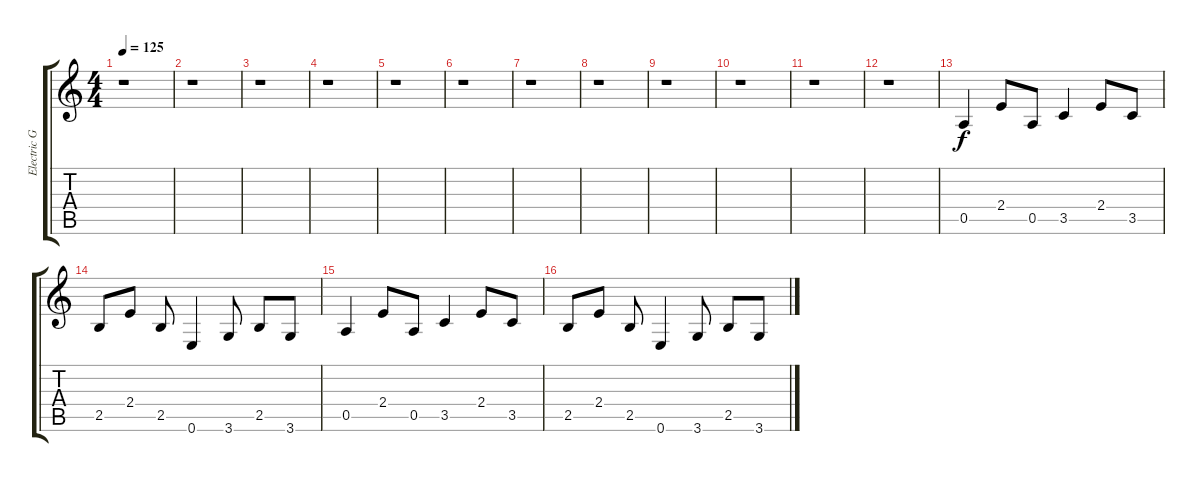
\track ("Electric Guitar" "Electric G") {instrument electricguitarclean}
\staff {score tabs}
\tuning (E4 B3 G3 D3 A2 E2) {hide}
\ts (4 4)
\tempo 125
\clef g2
\ks c
r.1{dy f} |
r.1 |
r.1 |
r.1 |
r.1 |
r.1 |
r.1 |
r.1 |
r.1 |
r.1 |
r.1 |
r.1 |
0.5.4 2.4.8 0.5.8 3.5.4 2.4.8 3.5.8 |
2.5.8 2.4.8 2.5.8 0.6.4 3.6.8 2.5.8 3.6.8 |
0.5.4 2.4.8 0.5.8 3.5.4 2.4.8 3.5.8 |
2.5.8 2.4.8 2.5.8 0.6.4 3.6.8 2.5.8 3.6.8
